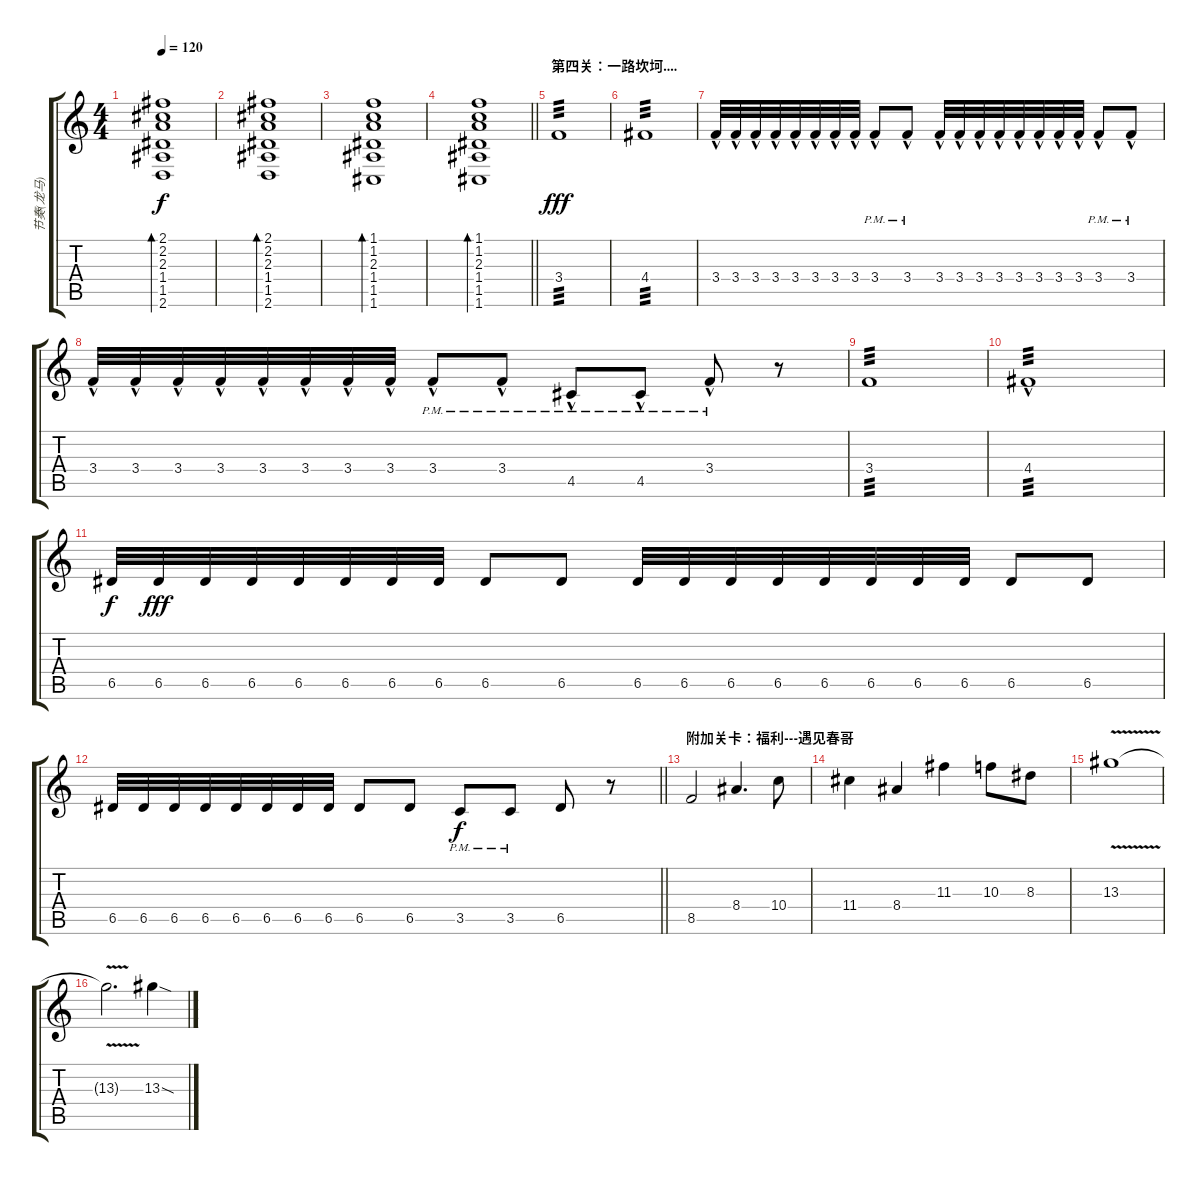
\track ("节奏(龙马)" "节奏(龙马)") {instrument overdrivenguitar}
\staff {score tabs}
\tuning (E4 B3 G3 D3 A2 C2) {hide}
\ts (4 4)
\tempo 120
\clef g2
\ks c
(2.1 2.2 2.3 1.4 1.5 2.6).1{bd 240 dy f} |
(2.1 2.2 2.3 1.4 1.5 2.6).1{bd 240} |
(1.1 1.2 2.3 1.4 1.5 1.6).1{bd 240} |
\barLineRight lightlight
(1.1 1.2 2.3 1.4 1.5 1.6).1{bd 240} |
\section ("" "第四关：一路坎坷....")
3.4.1{tp 3 dy fff volume 13 balance 4 instrument overdrivenguitar} |
4.4.1{tp 3} |
3.4{hac}.32 3.4{hac}.32 3.4{hac}.32 3.4{hac}.32 3.4{hac}.32 3.4{hac}.32 3.4{hac}.32 3.4{hac}.32 3.4{hac pm}.8 3.4{hac pm}.8 3.4{hac}.32 3.4{hac}.32 3.4{hac}.32 3.4{hac}.32 3.4{hac}.32 3.4{hac}.32 3.4{hac}.32 3.4{hac}.32 3.4{hac pm}.8 3.4{hac pm}.8 |
3.4{hac}.32 3.4{hac}.32 3.4{hac}.32 3.4{hac}.32 3.4{hac}.32 3.4{hac}.32 3.4{hac}.32 3.4{hac}.32 3.4{hac pm}.8 3.4{hac pm}.8 4.5{hac pm}.8 4.5{hac pm}.8 3.4{hac pm}.8 r.8 |
3.4.1{tp 3} |
4.4{hac}.1{tp 3} |
6.5.32{dy f} 6.5.32{dy fff} 6.5.32 6.5.32 6.5.32 6.5.32 6.5.32 6.5.32 6.5.8 6.5.8 6.5.32 6.5.32 6.5.32 6.5.32 6.5.32 6.5.32 6.5.32 6.5.32 6.5.8 6.5.8 |
\barLineRight lightlight
6.5.32 6.5.32 6.5.32 6.5.32 6.5.32 6.5.32 6.5.32 6.5.32 6.5.8 6.5.8 3.5{pm}.8{dy f} 3.5{pm}.8 6.5.8 r.8 |
\section ("" "附加关卡：福利---遇见春哥")
8.5.2 8.4.4{d} 10.4.8 |
11.4.4 8.4.4 11.3.4 10.3.8 8.3.8 |
13.3{v}.1 |
13.3{t}.2{d} 13.3{sod}.4
